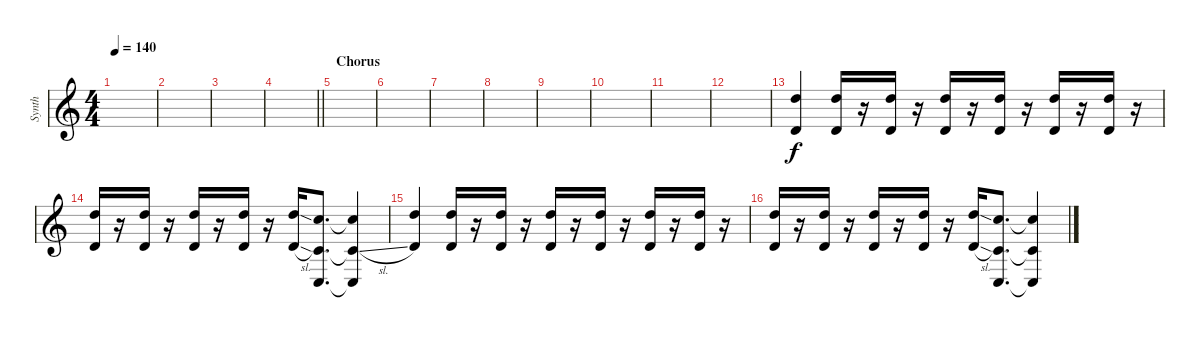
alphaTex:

\track ("Synth" "Synth") {instrument synthstrings1}
\staff {score}
\tuning (E4 B3 G3 D3 A2 D2) {hide}
\ts (4 4)
\tempo 140
\clef g2
\ks c
|
|
|
\barLineRight lightlight
|
\section ("" "Chorus")
|
|
|
|
|
|
|
|
(10.1 3.2).4{volume 10} (10.1 3.2).16 r.16 (10.1 3.2).16 r.16 (10.1 3.2).16 r.16 (10.1 3.2).16 r.16 (10.1 3.2).16 r.16 (10.1 3.2).16 r.16 |
(10.1 3.2).16 r.16 (10.1 3.2).16 r.16 (10.1 3.2).16 r.16 (10.1 3.2).16 r.16 (10.1{sl} 3.2{sl}).16 (8.1 1.2 3.5).8{d} (8.1{t} 1.2{sl t} 3.5{t}).4 |
(10.1 3.2).4 (10.1 3.2).16 r.16 (10.1 3.2).16 r.16 (10.1 3.2).16 r.16 (10.1 3.2).16 r.16 (10.1 3.2).16 r.16 (10.1 3.2).16 r.16 |
(10.1 3.2).16 r.16 (10.1 3.2).16 r.16 (10.1 3.2).16 r.16 (10.1 3.2).16 r.16 (10.1{sl} 3.2{sl}).16 (8.1 1.2 3.5).8{d} (8.1{t} 1.2{sl t} 3.5{t}).4
